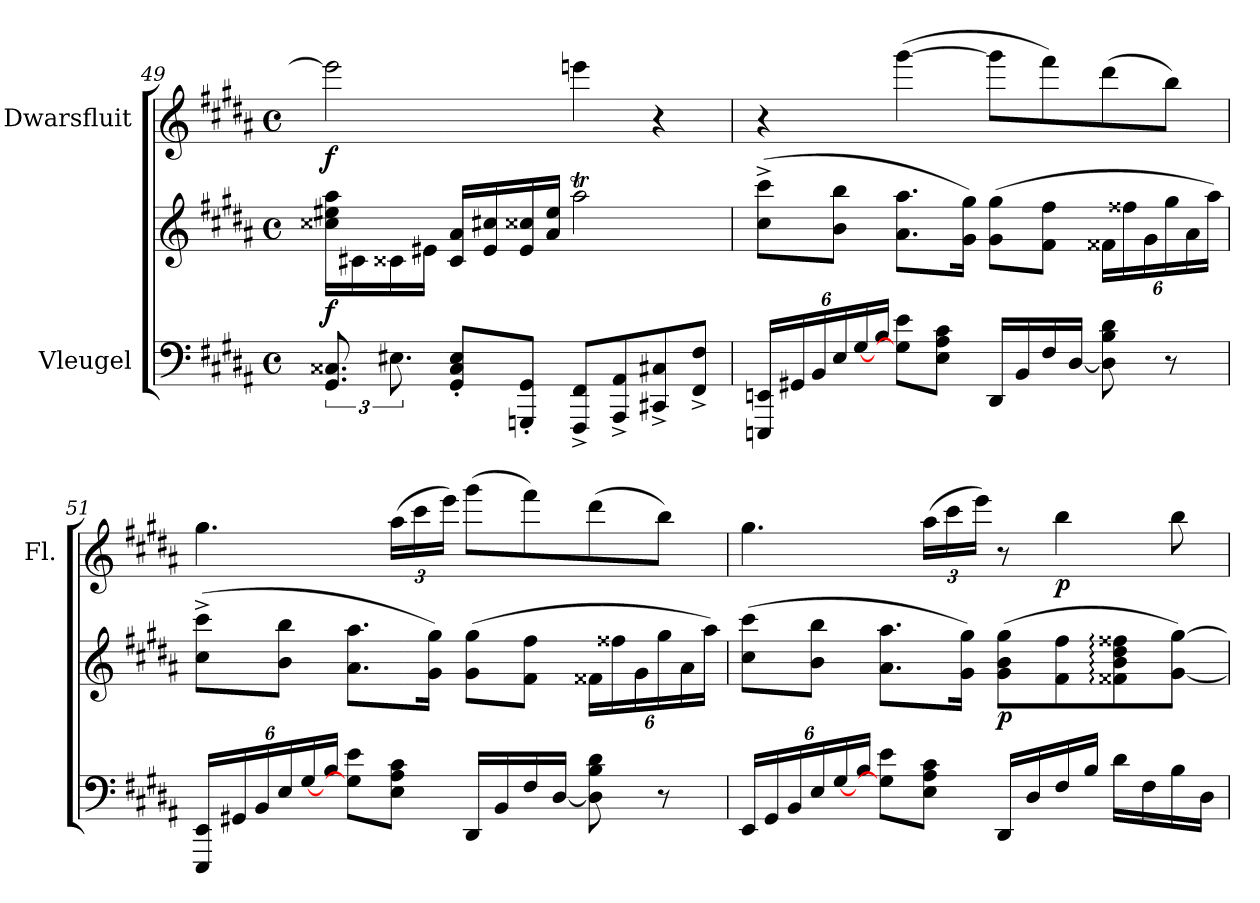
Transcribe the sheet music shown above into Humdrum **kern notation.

**kern	**kern	**dynam	**kern	**dynam
*part2	*part2	*part2	*part1	*part1
*staff3	*staff2	*staff2/3	*staff1	*staff1
*I"Vleugel	*	*	*I"Dwarsfluit	*
*	*	*	*I'Fl.	*
!!LO:LB:g=z
*clefF4	*clefG2	*	*clefG2	*
*k[f#c#g#d#a#]	*k[f#c#g#d#a#]	*	*k[f#c#g#d#a#]	*
*M4/4	*M4/4	*	*M4/4	*
*met(c)	*met(c)	*	*met(c)	*
=49	=49	=49	=49	=49
!	!	!LO:DY:b	!	!LO:DY:b
12.GG#/ 12.C##X/	16cc##X\ 16ee#X\ 16aa#\LL	f	2eee#\]	f
.	16c#X\	.	.	.
12.E#X\	16c##X\	.	.	.
.	16e#X\JJ	.	.	.
8GG#/' 8C##/' 8E#/'L	16c##/ 16a#/LL	.	.	.
.	16e#/ 16cc#X/	.	.	.
8GGGn/' 8GG#/'J	16e#/ 16cc##X/	.	.	.
.	16a#/ 16ee#/JJ	.	.	.
8FFF#/^ 8FF#/^L	2aa#t\	.	4eeen\	.
8AAA#/^ 8AA#/^	.	.	.	.
8CC#X/^ 8C#X/^	.	.	4r	.
8FF#/^ 8F#/^J	.	.	.	.
=50	=50	=50	=50	=50
*Xbrackettup	*	*	*	*
24EEEn/ 24EEn/LL	(8cc#\^ 8ccc#\^L	.	4r	.
24GG#X/	.	.	.	.
24BB/	.	.	.	.
24E/	8b\ 8bb\J	.	.	.
[24G#/	.	.	.	.
24B/JJ	.	.	.	.
8G#\] 8e\L	8.a#\ 8.aa#\L	.	([4ggg#\	.
8E\ 8A#\ 8c#\J	.	.	.	.
.	16g#\ 16gg#\Jk)	.	.	.
16DD#/LL	(8g#\ 8gg#\L	.	8ggg#\L]	.
16BB/	.	.	.	.
16F#/	8f#\ 8ff#\J	.	8fff#\)	.
[16D#/JJ	.	.	.	.
*	*Xbrackettup	*	*	*
8D#\] 8B\ 8d#\	24f##X\LL	.	(8ddd#\	.
.	24ff##X\	.	.	.
.	24g#\	.	.	.
8r	24gg#\	.	8bb\J)	.
.	24a#\	.	.	.
.	24aa#\JJ)	.	.	.
!!LO:LB:g=z
=51	=51	=51	=51	=51
24EEE/ 24EE/LL	(8cc#\^ 8ccc#\^L	.	4.gg#\	.
24GG#X/	.	.	.	.
24BB/	.	.	.	.
24E/	8b\ 8bb\J	.	.	.
[24G#/	.	.	.	.
24B/JJ	.	.	.	.
8G#\] 8e\L	8.a#\ 8.aa#\L	.	.	.
*	*	*	*Xbrackettup	*
8E\ 8A#\ 8c#\J	.	.	(24aa#\LL	.
.	.	.	24ccc#\	.
.	16g#\ 16gg#\Jk)	.	.	.
.	.	.	24eee\JJ)	.
16DD#/LL	(8g#\ 8gg#\L	.	(8ggg#\L	.
16BB/	.	.	.	.
16F#/	8f#\ 8ff#\J	.	8fff#\)	.
[16D#/JJ	.	.	.	.
8D#\] 8B\ 8d#\	24f##X\LL	.	(8ddd#\	.
.	24ff##X\	.	.	.
.	24g#\	.	.	.
8r	24gg#\	.	8bb\J)	.
.	24a#\	.	.	.
.	24aa#\JJ)	.	.	.
=52	=52	=52	=52	=52
24EE/LL	(8cc#\ 8ccc#\L	.	4.gg#\	.
24GG#/	.	.	.	.
24BB/	.	.	.	.
24E/	8b\ 8bb\J	.	.	.
[24G#/	.	.	.	.
24B/JJ	.	.	.	.
8G#\] 8e\L	8.a#\ 8.aa#\L	.	.	.
8E\ 8A#\ 8c#\J	.	.	(24aa#\LL	.
.	.	.	24ccc#\	.
.	16g#\ 16gg#\Jk)	.	.	.
.	.	.	24eee\JJ)	.
!	!	!LO:DY:b	!	!
16DD#/LL	(8g#\ 8b\ 8gg#\L	p	8r	.
16D#/	.	.	.	.
!	!	!	!	!LO:DY:b
16F#/	8f#\ 8ff#\	.	4bb\	p
16B/JJ	.	.	.	.
16d#\LL	8f##X\: 8b\: 8dd#\: 8ff##X\:	.	.	.
16F#\	.	.	.	.
16B\	[8g#\ [8gg#\J)	.	8bb\	.
16D#\JJ	.	.	.	.
=	=	=	=	=
*-	*-	*-	*-	*-
